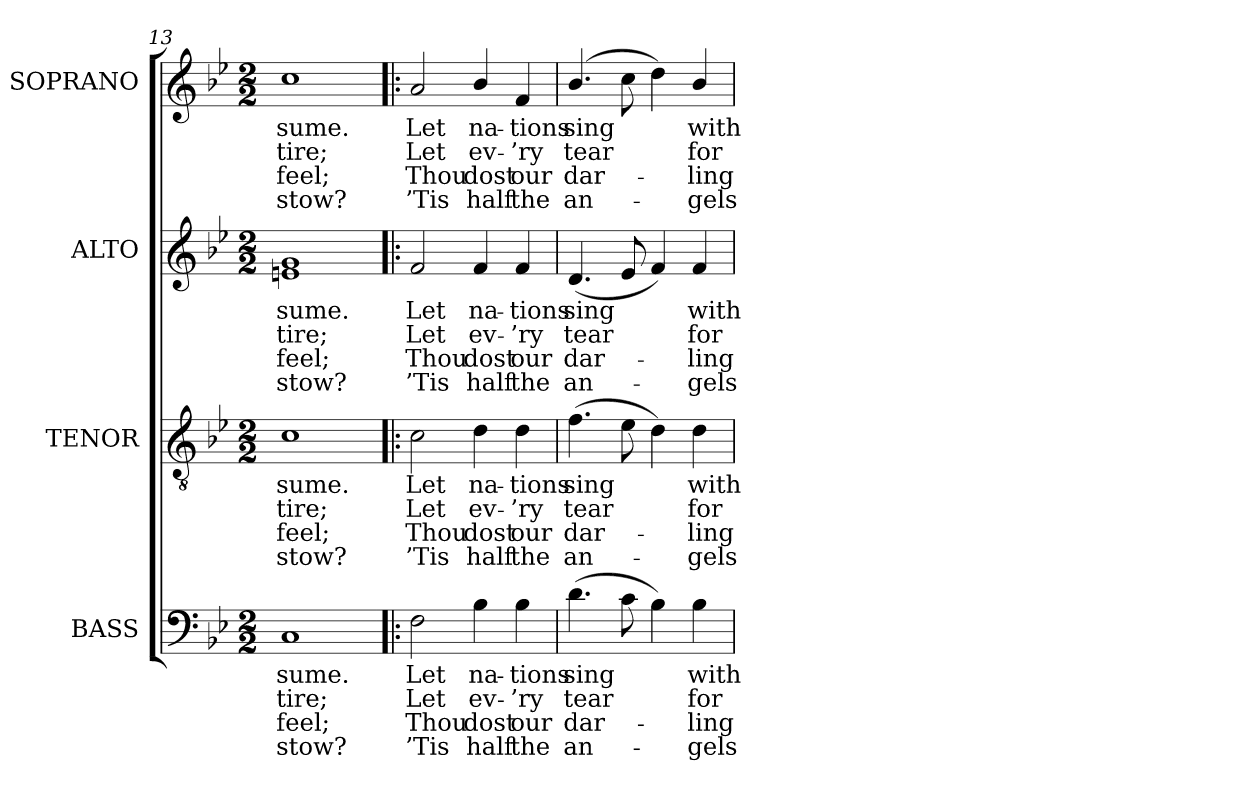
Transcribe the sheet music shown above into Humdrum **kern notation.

**kern	**text	**text	**text	**text	**kern	**text	**text	**text	**text	**kern	**text	**text	**text	**text	**kern	**text	**text	**text	**text
*part4	*part4	*part4	*part4	*part4	*part3	*part3	*part3	*part3	*part3	*part2	*part2	*part2	*part2	*part2	*part1	*part1	*part1	*part1	*part1
*staff4	*staff4	*staff4	*staff4	*staff4	*staff3	*staff3	*staff3	*staff3	*staff3	*staff2	*staff2	*staff2	*staff2	*staff2	*staff1	*staff1	*staff1	*staff1	*staff1
*I"BASS	*	*	*	*	*I"TENOR	*	*	*	*	*I"ALTO	*	*	*	*	*I"SOPRANO	*	*	*	*
*I'B.	*	*	*	*	*I'T.	*	*	*	*	*I'A.	*	*	*	*	*I'S.	*	*	*	*
*clefF4	*	*	*	*	*clefGv2	*	*	*	*	*clefG2	*	*	*	*	*clefG2	*	*	*	*
*	*	*	*	*	*ITrd7c12	*	*	*	*	*	*	*	*	*	*	*	*	*	*
*k[b-e-]	*	*	*	*	*k[b-e-]	*	*	*	*	*k[b-e-]	*	*	*	*	*k[b-e-]	*	*	*	*
*B-:	*	*	*	*	*B-:	*	*	*	*	*B-:	*	*	*	*	*B-:	*	*	*	*
*M2/2	*	*	*	*	*M2/2	*	*	*	*	*M2/2	*	*	*	*	*M2/2	*	*	*	*
=13	=13	=13	=13	=13	=13	=13	=13	=13	=13	=13	=13	=13	=13	=13	=13	=13	=13	=13	=13
!	!LO:LY:b:color=#000000	!LO:LY:b:color=#000000	!LO:LY:b:color=#000000	!LO:LY:b:color=#000000	!	!	!	!	!	!	!	!	!	!	!	!	!	!	!
!	!	!	!	!	!	!LO:LY:b:color=#000000	!LO:LY:b:color=#000000	!LO:LY:b:color=#000000	!LO:LY:b:color=#000000	!	!	!	!	!	!	!	!	!	!
!	!	!	!	!	!	!	!	!	!	!	!LO:LY:b:color=#000000	!LO:LY:b:color=#000000	!LO:LY:b:color=#000000	!LO:LY:b:color=#000000	!	!	!	!	!
!	!	!	!	!	!	!	!	!	!	!	!	!	!	!	!	!LO:LY:b:color=#000000	!LO:LY:b:color=#000000	!LO:LY:b:color=#000000	!LO:LY:b:color=#000000
1Ci	-sume.	-tire;	-feel;	stow?	1Ci	-sume.	-tire;	-feel;	stow?	1eni 1gi	-sume.	-tire;	-feel;	stow?	1cci	-sume.	-tire;	-feel;	stow?
!!LO:PB:g=z
=14!|:	=14!|:	=14!|:	=14!|:	=14!|:	=14!|:	=14!|:	=14!|:	=14!|:	=14!|:	=14!|:	=14!|:	=14!|:	=14!|:	=14!|:	=14!|:	=14!|:	=14!|:	=14!|:	=14!|:
!	!LO:LY:b:color=#000000	!LO:LY:b:color=#000000	!LO:LY:b:color=#000000	!LO:LY:b:color=#000000	!	!	!	!	!	!	!	!	!	!	!	!	!	!	!
!	!	!	!	!	!	!LO:LY:b:color=#000000	!LO:LY:b:color=#000000	!LO:LY:b:color=#000000	!LO:LY:b:color=#000000	!	!	!	!	!	!	!	!	!	!
!	!	!	!	!	!	!	!	!	!	!	!LO:LY:b:color=#000000	!LO:LY:b:color=#000000	!LO:LY:b:color=#000000	!LO:LY:b:color=#000000	!	!	!	!	!
!	!	!	!	!	!	!	!	!	!	!	!	!	!	!	!	!LO:LY:b:color=#000000	!LO:LY:b:color=#000000	!LO:LY:b:color=#000000	!LO:LY:b:color=#000000
2Fi\	Let	Let	Thou	’Tis	2Ci\	Let	Let	Thou	’Tis	2fi/	Let	Let	Thou	’Tis	2ai/	Let	Let	Thou	’Tis
!	!LO:LY:b:color=#000000	!LO:LY:b:color=#000000	!LO:LY:b:color=#000000	!LO:LY:b:color=#000000	!	!	!	!	!	!	!	!	!	!	!	!	!	!	!
!	!	!	!	!	!	!LO:LY:b:color=#000000	!LO:LY:b:color=#000000	!LO:LY:b:color=#000000	!LO:LY:b:color=#000000	!	!	!	!	!	!	!	!	!	!
!	!	!	!	!	!	!	!	!	!	!	!LO:LY:b:color=#000000	!LO:LY:b:color=#000000	!LO:LY:b:color=#000000	!LO:LY:b:color=#000000	!	!	!	!	!
!	!	!	!	!	!	!	!	!	!	!	!	!	!	!	!	!LO:LY:b:color=#000000	!LO:LY:b:color=#000000	!LO:LY:b:color=#000000	!LO:LY:b:color=#000000
4B-i\	na-	ev-	dost	half	4Di\	na-	ev-	dost	half	4fi/	na-	ev-	dost	half	4b-i/	na-	ev-	dost	half
!	!LO:LY:b:color=#000000	!LO:LY:b:color=#000000	!LO:LY:b:color=#000000	!LO:LY:b:color=#000000	!	!	!	!	!	!	!	!	!	!	!	!	!	!	!
!	!	!	!	!	!	!LO:LY:b:color=#000000	!LO:LY:b:color=#000000	!LO:LY:b:color=#000000	!LO:LY:b:color=#000000	!	!	!	!	!	!	!	!	!	!
!	!	!	!	!	!	!	!	!	!	!	!LO:LY:b:color=#000000	!LO:LY:b:color=#000000	!LO:LY:b:color=#000000	!LO:LY:b:color=#000000	!	!	!	!	!
!	!	!	!	!	!	!	!	!	!	!	!	!	!	!	!	!LO:LY:b:color=#000000	!LO:LY:b:color=#000000	!LO:LY:b:color=#000000	!LO:LY:b:color=#000000
4B-i\	-tions	-’ry	our	the	4Di\	-tions	-’ry	our	the	4fi/	-tions	-’ry	our	the	4fi/	-tions	-’ry	our	the
=15	=15	=15	=15	=15	=15	=15	=15	=15	=15	=15	=15	=15	=15	=15	=15	=15	=15	=15	=15
!	!LO:LY:b:color=#000000	!LO:LY:b:color=#000000	!LO:LY:b:color=#000000	!LO:LY:b:color=#000000	!	!	!	!	!	!	!	!	!	!	!	!	!	!	!
!	!	!	!	!	!	!LO:LY:b:color=#000000	!LO:LY:b:color=#000000	!LO:LY:b:color=#000000	!LO:LY:b:color=#000000	!	!	!	!	!	!	!	!	!	!
!	!	!	!	!	!	!	!	!	!	!	!LO:LY:b:color=#000000	!LO:LY:b:color=#000000	!LO:LY:b:color=#000000	!LO:LY:b:color=#000000	!	!	!	!	!
!	!	!	!	!	!	!	!	!	!	!	!	!	!	!	!	!LO:LY:b:color=#000000	!LO:LY:b:color=#000000	!LO:LY:b:color=#000000	!LO:LY:b:color=#000000
(4.di\	sing	tear	dar-	-an-	(4.Fi\	sing	tear	dar-	-an-	(4.di/	sing	tear	dar-	-an-	(4.b-i/	sing	tear	dar-	-an-
8ci\	.	.	.	.	8E-i\	.	.	.	.	8e-i/	.	.	.	.	8cci\	.	.	.	.
4B-i\)	.	.	.	.	4Di\)	.	.	.	.	4fi/)	.	.	.	.	4ddi\)	.	.	.	.
!	!LO:LY:b:color=#000000	!LO:LY:b:color=#000000	!LO:LY:b:color=#000000	!LO:LY:b:color=#000000	!	!	!	!	!	!	!	!	!	!	!	!	!	!	!
!	!	!	!	!	!	!LO:LY:b:color=#000000	!LO:LY:b:color=#000000	!LO:LY:b:color=#000000	!LO:LY:b:color=#000000	!	!	!	!	!	!	!	!	!	!
!	!	!	!	!	!	!	!	!	!	!	!LO:LY:b:color=#000000	!LO:LY:b:color=#000000	!LO:LY:b:color=#000000	!LO:LY:b:color=#000000	!	!	!	!	!
!	!	!	!	!	!	!	!	!	!	!	!	!	!	!	!	!LO:LY:b:color=#000000	!LO:LY:b:color=#000000	!LO:LY:b:color=#000000	!LO:LY:b:color=#000000
4B-i\	with	for	-ling	gels	4Di\	with	for	-ling	gels	4fi/	with	for	-ling	gels	4b-i/	with	for	-ling	gels
=	=	=	=	=	=	=	=	=	=	=	=	=	=	=	=	=	=	=	=
*-	*-	*-	*-	*-	*-	*-	*-	*-	*-	*-	*-	*-	*-	*-	*-	*-	*-	*-	*-
